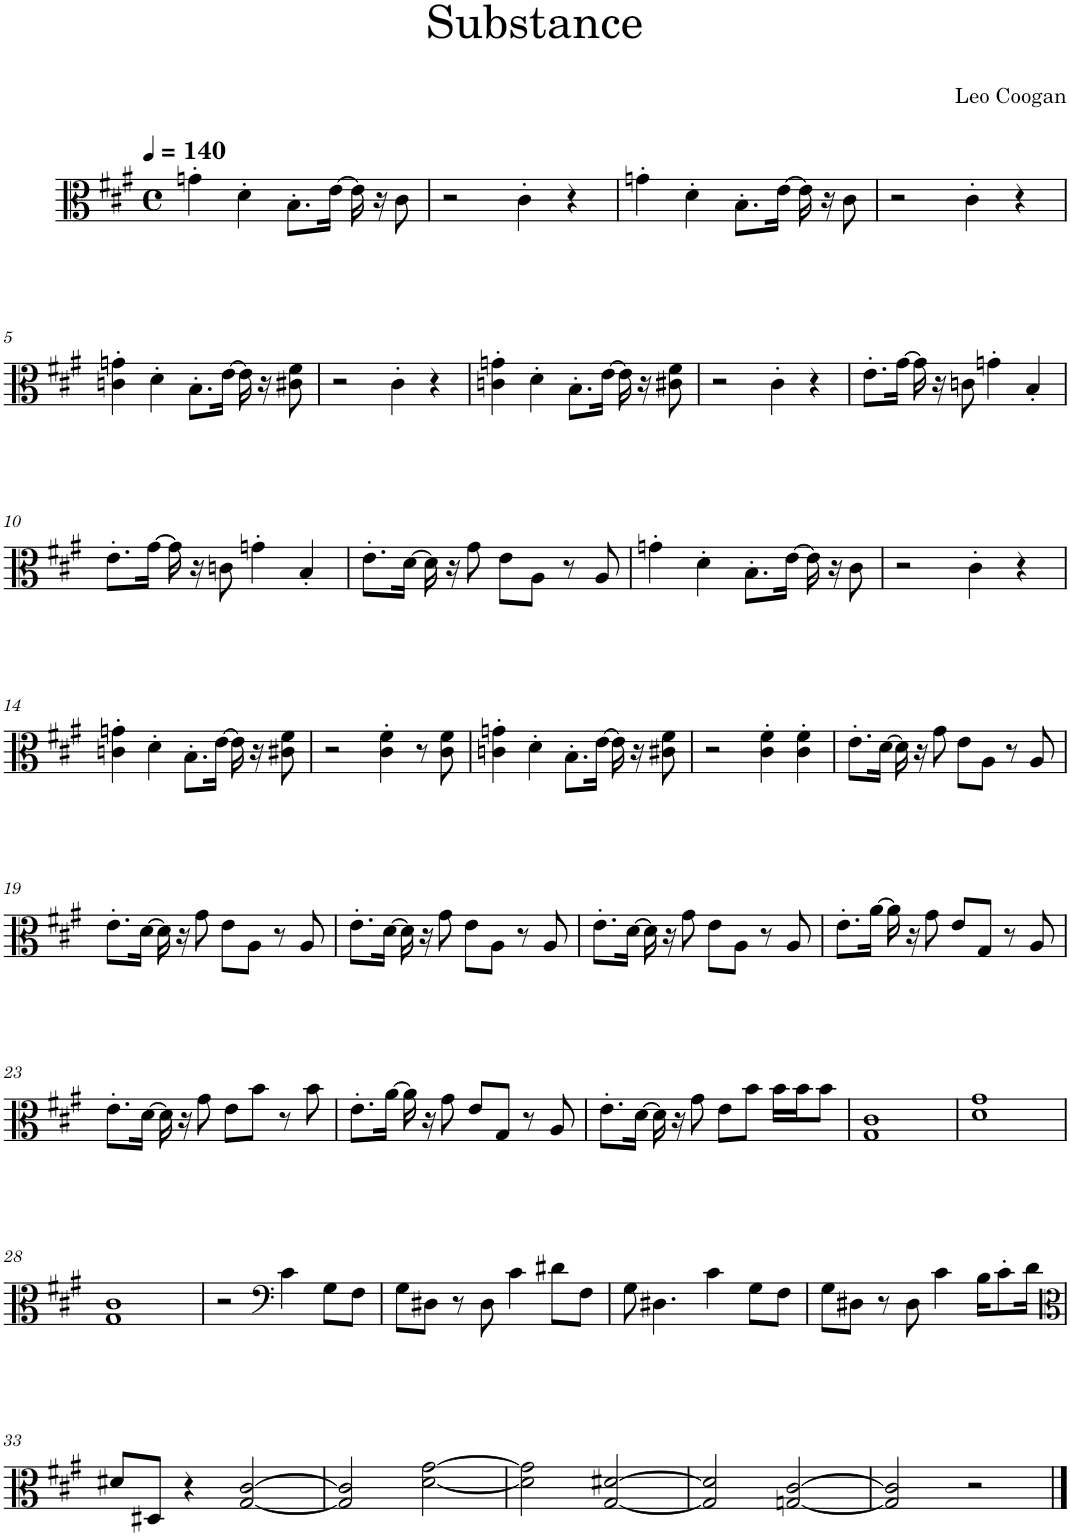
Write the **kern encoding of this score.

**kern
*part1
*staff1
*I"Piano, Warm Flute
*I'Pno.
*clefC3
*k[f#c#g#]
*M4/4
*met(c)
*MM140
=1
4gn'\
4d'\
8.B'\L
[16e\Jk
16e\]
16r
8c#\
=2
2r
4c#'\
4r
=3
4gn'\
4d'\
8.B'\L
[16e\Jk
16e\]
16r
8c#\
=4
2r
4c#'\
4r
!!LO:LB:g=z
=5
4cn\' 4gn\'
4d'\
8.B'\L
[16e\Jk
16e\]
16r
8c#X\ 8f#\
=6
2r
4c#'\
4r
=7
4cn\' 4gn\'
4d'\
8.B'\L
[16e\Jk
16e\]
16r
8c#X\ 8f#\
=8
2r
4c#'\
4r
=9
8.e'\L
[16g#\Jk
16g#\]
16r
8cn\
4gn'\
4B'/
!!LO:LB:g=z
=10
8.e'\L
[16g#\Jk
16g#\]
16r
8cn\
4gn'\
4B'/
=11
8.e'\L
[16d\Jk
16d\]
16r
8g#\
8e\L
8A\J
8r
8A/
=12
4gn'\
4d'\
8.B'\L
[16e\Jk
16e\]
16r
8c#\
=13
2r
4c#'\
4r
!!LO:LB:g=z
=14
4cn\' 4gn\'
4d'\
8.B'\L
[16e\Jk
16e\]
16r
8c#X\ 8f#\
=15
2r
4c#\' 4f#\'
8r
8c#\ 8f#\
=16
4cn\' 4gn\'
4d'\
8.B'\L
[16e\Jk
16e\]
16r
8c#X\ 8f#\
=17
2r
4c#\' 4f#\'
4c#\' 4f#\'
=18
8.e'\L
[16d\Jk
16d\]
16r
8g#\
8e\L
8A\J
8r
8A/
!!LO:LB:g=z
=19
8.e'\L
[16d\Jk
16d\]
16r
8g#\
8e\L
8A\J
8r
8A/
=20
8.e'\L
[16d\Jk
16d\]
16r
8g#\
8e\L
8A\J
8r
8A/
=21
8.e'\L
[16d\Jk
16d\]
16r
8g#\
8e\L
8A\J
8r
8A/
=22
8.e'\L
[16a\Jk
16a\]
16r
8g#\
8e/L
8G#/J
8r
8A/
!!LO:LB:g=z
=23
8.e'\L
[16d\Jk
16d\]
16r
8g#\
8e\L
8b\J
8r
8b\
=24
8.e'\L
[16a\Jk
16a\]
16r
8g#\
8e/L
8G#/J
8r
8A/
=25
8.e'\L
[16d\Jk
16d\]
16r
8g#\
8e\L
8b\J
16b\LL
16b\J
8b\J
=26
1G# 1c#
=27
1d 1g#
!!LO:LB:g=z
=28
1G# 1c#
=29
2r
*clefF4
4c#\
8G#\L
8F#\J
=30
8G#\L
8D#X\J
8r
8D#\
4c#\
8d#X\L
8F#\J
=31
8G#\
4.D#X\
4c#\
8G#\L
8F#\J
=32
8G#\L
8D#X\J
8r
8D#\
4c#\
16B\KL
8c#'\
16d\Jk
!!LO:LB:g=z
=33
*clefC3
8d#X/L
8D#X/J
4r
[2G#/ [2c#/
=34
2G#/] 2c#/]
[2d\ [2g#\
=35
2d\] 2g#\]
[2G#/ [2d#X/
=36
2G#/] 2d#/]
[2Gn/ [2c#/
=37
2G/] 2c#/]
2r
==
*-
